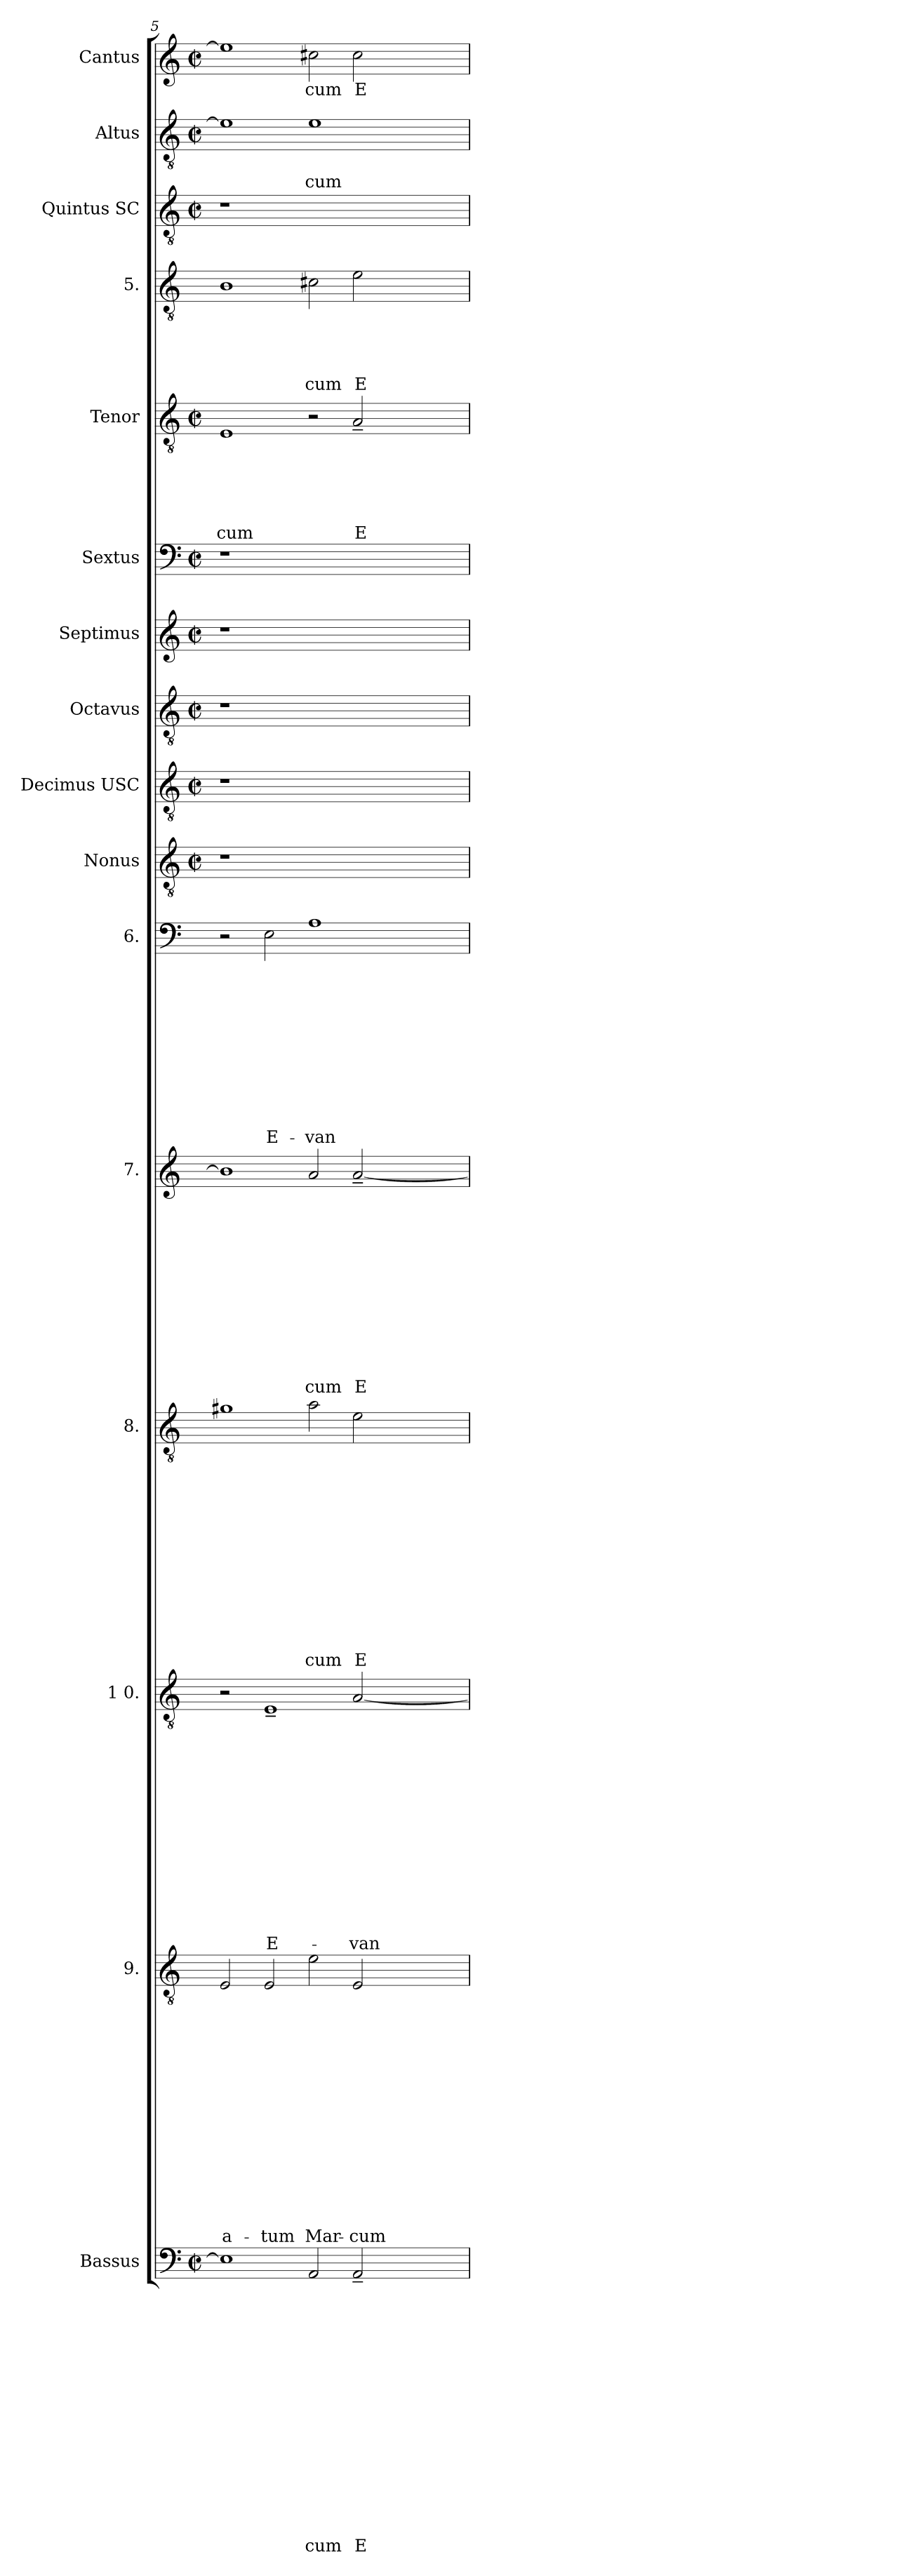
**kern	**text	**text	**text	**text	**text	**text	**text	**text	**text	**text	**text	**text	**text	**text	**text	**text	**kern	**text	**text	**text	**text	**text	**text	**text	**text	**text	**text	**text	**text	**text	**text	**text	**kern	**text	**text	**text	**text	**text	**text	**text	**text	**text	**text	**text	**text	**text	**text	**kern	**text	**text	**text	**text	**text	**text	**text	**text	**text	**text	**text	**text	**text	**kern	**text	**text	**text	**text	**text	**text	**text	**text	**text	**text	**text	**text	**kern	**text	**text	**text	**text	**text	**text	**text	**text	**text	**text	**text	**kern	**kern	**kern	**kern	**kern	**kern	**text	**text	**text	**text	**text	**text	**kern	**text	**text	**text	**text	**text	**kern	**kern	**text	**text	**kern	**text
*part16	*part16	*part16	*part16	*part16	*part16	*part16	*part16	*part16	*part16	*part16	*part16	*part16	*part16	*part16	*part16	*part16	*part15	*part15	*part15	*part15	*part15	*part15	*part15	*part15	*part15	*part15	*part15	*part15	*part15	*part15	*part15	*part15	*part14	*part14	*part14	*part14	*part14	*part14	*part14	*part14	*part14	*part14	*part14	*part14	*part14	*part14	*part14	*part13	*part13	*part13	*part13	*part13	*part13	*part13	*part13	*part13	*part13	*part13	*part13	*part13	*part13	*part12	*part12	*part12	*part12	*part12	*part12	*part12	*part12	*part12	*part12	*part12	*part12	*part12	*part11	*part11	*part11	*part11	*part11	*part11	*part11	*part11	*part11	*part11	*part11	*part11	*part10	*part9	*part8	*part7	*part6	*part5	*part5	*part5	*part5	*part5	*part5	*part5	*part4	*part4	*part4	*part4	*part4	*part4	*part3	*part2	*part2	*part2	*part1	*part1
*staff16	*staff16	*staff16	*staff16	*staff16	*staff16	*staff16	*staff16	*staff16	*staff16	*staff16	*staff16	*staff16	*staff16	*staff16	*staff16	*staff16	*staff15	*staff15	*staff15	*staff15	*staff15	*staff15	*staff15	*staff15	*staff15	*staff15	*staff15	*staff15	*staff15	*staff15	*staff15	*staff15	*staff14	*staff14	*staff14	*staff14	*staff14	*staff14	*staff14	*staff14	*staff14	*staff14	*staff14	*staff14	*staff14	*staff14	*staff14	*staff13	*staff13	*staff13	*staff13	*staff13	*staff13	*staff13	*staff13	*staff13	*staff13	*staff13	*staff13	*staff13	*staff13	*staff12	*staff12	*staff12	*staff12	*staff12	*staff12	*staff12	*staff12	*staff12	*staff12	*staff12	*staff12	*staff12	*staff11	*staff11	*staff11	*staff11	*staff11	*staff11	*staff11	*staff11	*staff11	*staff11	*staff11	*staff11	*staff10	*staff9	*staff8	*staff7	*staff6	*staff5	*staff5	*staff5	*staff5	*staff5	*staff5	*staff5	*staff4	*staff4	*staff4	*staff4	*staff4	*staff4	*staff3	*staff2	*staff2	*staff2	*staff1	*staff1
*I"Bassus	*	*	*	*	*	*	*	*	*	*	*	*	*	*	*	*	*I"9.	*	*	*	*	*	*	*	*	*	*	*	*	*	*	*	*I"1 0.	*	*	*	*	*	*	*	*	*	*	*	*	*	*	*I"8.	*	*	*	*	*	*	*	*	*	*	*	*	*	*I"7.	*	*	*	*	*	*	*	*	*	*	*	*	*I"6.	*	*	*	*	*	*	*	*	*	*	*	*I"Nonus	*I"Decimus USC	*I"Octavus	*I"Septimus	*I"Sextus	*I"Tenor	*	*	*	*	*	*	*I"5.	*	*	*	*	*	*I"Quintus SC	*I"Altus	*	*	*I"Cantus	*
*I'B.	*	*	*	*	*	*	*	*	*	*	*	*	*	*	*	*	*	*	*	*	*	*	*	*	*	*	*	*	*	*	*	*	*	*	*	*	*	*	*	*	*	*	*	*	*	*	*	*	*	*	*	*	*	*	*	*	*	*	*	*	*	*	*	*	*	*	*	*	*	*	*	*	*	*	*	*	*	*	*	*	*	*	*	*	*	*	*	*	*	*	*	*I'T.	*	*	*	*	*	*	*	*	*	*	*	*	*	*I'A.	*	*	*I'C.	*
*clefF4	*	*	*	*	*	*	*	*	*	*	*	*	*	*	*	*	*clefGv2	*	*	*	*	*	*	*	*	*	*	*	*	*	*	*	*clefGv2	*	*	*	*	*	*	*	*	*	*	*	*	*	*	*clefGv2	*	*	*	*	*	*	*	*	*	*	*	*	*	*clefG2	*	*	*	*	*	*	*	*	*	*	*	*	*clefF4	*	*	*	*	*	*	*	*	*	*	*	*clefGv2	*clefGv2	*clefGv2	*clefG2	*clefF4	*clefGv2	*	*	*	*	*	*	*clefGv2	*	*	*	*	*	*clefGv2	*clefGv2	*	*	*clefG2	*
*k[]	*	*	*	*	*	*	*	*	*	*	*	*	*	*	*	*	*k[]	*	*	*	*	*	*	*	*	*	*	*	*	*	*	*	*k[]	*	*	*	*	*	*	*	*	*	*	*	*	*	*	*k[]	*	*	*	*	*	*	*	*	*	*	*	*	*	*k[]	*	*	*	*	*	*	*	*	*	*	*	*	*k[]	*	*	*	*	*	*	*	*	*	*	*	*k[]	*k[]	*k[]	*k[]	*k[]	*k[]	*	*	*	*	*	*	*k[]	*	*	*	*	*	*k[]	*k[]	*	*	*k[]	*
*C:	*	*	*	*	*	*	*	*	*	*	*	*	*	*	*	*	*C:	*	*	*	*	*	*	*	*	*	*	*	*	*	*	*	*C:	*	*	*	*	*	*	*	*	*	*	*	*	*	*	*C:	*	*	*	*	*	*	*	*	*	*	*	*	*	*C:	*	*	*	*	*	*	*	*	*	*	*	*	*C:	*	*	*	*	*	*	*	*	*	*	*	*C:	*C:	*C:	*C:	*C:	*C:	*	*	*	*	*	*	*C:	*	*	*	*	*	*C:	*C:	*	*	*C:	*
*M2/2	*	*	*	*	*	*	*	*	*	*	*	*	*	*	*	*	*	*	*	*	*	*	*	*	*	*	*	*	*	*	*	*	*	*	*	*	*	*	*	*	*	*	*	*	*	*	*	*	*	*	*	*	*	*	*	*	*	*	*	*	*	*	*	*	*	*	*	*	*	*	*	*	*	*	*	*	*	*	*	*	*	*	*	*	*	*	*M2/2	*M2/2	*M2/2	*M2/2	*M2/2	*M2/2	*	*	*	*	*	*	*	*	*	*	*	*	*M2/2	*M2/2	*	*	*M2/2	*
*met(c|)	*	*	*	*	*	*	*	*	*	*	*	*	*	*	*	*	*	*	*	*	*	*	*	*	*	*	*	*	*	*	*	*	*	*	*	*	*	*	*	*	*	*	*	*	*	*	*	*	*	*	*	*	*	*	*	*	*	*	*	*	*	*	*	*	*	*	*	*	*	*	*	*	*	*	*	*	*	*	*	*	*	*	*	*	*	*	*met(c|)	*met(c|)	*met(c|)	*met(c|)	*met(c|)	*met(c|)	*	*	*	*	*	*	*	*	*	*	*	*	*met(c|)	*met(c|)	*	*	*met(c|)	*
=5	=5	=5	=5	=5	=5	=5	=5	=5	=5	=5	=5	=5	=5	=5	=5	=5	=5	=5	=5	=5	=5	=5	=5	=5	=5	=5	=5	=5	=5	=5	=5	=5	=5	=5	=5	=5	=5	=5	=5	=5	=5	=5	=5	=5	=5	=5	=5	=5	=5	=5	=5	=5	=5	=5	=5	=5	=5	=5	=5	=5	=5	=5	=5	=5	=5	=5	=5	=5	=5	=5	=5	=5	=5	=5	=5	=5	=5	=5	=5	=5	=5	=5	=5	=5	=5	=5	=5	=5	=5	=5	=5	=5	=5	=5	=5	=5	=5	=5	=5	=5	=5	=5	=5	=5	=5	=5	=5	=5	=5	=5
!	!	!	!	!	!	!	!	!	!	!	!	!	!	!	!	!	!	!	!	!	!	!	!	!	!	!	!	!	!	!	!	!LO:LY:b	!	!	!	!	!	!	!	!	!	!	!	!	!	!	!	!	!	!	!	!	!	!	!	!	!	!	!	!	!	!	!	!	!	!	!	!	!	!	!	!	!	!	!	!	!	!	!	!	!	!	!	!	!	!	!	!	!	!	!	!	!	!	!	!	!	!LO:LY:b	!	!	!	!	!	!	!	!	!	!	!	!
1E]	.	.	.	.	.	.	.	.	.	.	.	.	.	.	.	.	2E/	.	.	.	.	.	.	.	.	.	.	.	.	.	.	-a-	2r	.	.	.	.	.	.	.	.	.	.	.	.	.	.	1g#X	.	.	.	.	.	.	.	.	.	.	.	.	.	1b]	.	.	.	.	.	.	.	.	.	.	.	.	2r	.	.	.	.	.	.	.	.	.	.	.	1r	1r	1r	1r	1r	1E	.	.	.	.	.	-cum	1B	.	.	.	.	.	1r	1e]	.	.	1ee]	.
!	!	!	!	!	!	!	!	!	!	!	!	!	!	!	!	!	!	!	!	!	!	!	!	!	!	!	!	!	!	!	!	!LO:LY:b	!	!	!	!	!	!	!	!	!	!	!	!	!	!	!LO:LY:b	!	!	!	!	!	!	!	!	!	!	!	!	!	!	!	!	!	!	!	!	!	!	!	!	!	!	!	!	!	!	!	!	!	!	!	!	!	!	!LO:LY:b	!	!	!	!	!	!	!	!	!	!	!	!	!	!	!	!	!	!	!	!	!	!	!	!
.	.	.	.	.	.	.	.	.	.	.	.	.	.	.	.	.	2E/	.	.	.	.	.	.	.	.	.	.	.	.	.	.	-tum	1E~<	.	.	.	.	.	.	.	.	.	.	.	.	.	E-	.	.	.	.	.	.	.	.	.	.	.	.	.	.	.	.	.	.	.	.	.	.	.	.	.	.	.	2E\	.	.	.	.	.	.	.	.	.	.	E-	.	.	.	.	.	.	.	.	.	.	.	.	.	.	.	.	.	.	.	.	.	.	.	.
!	!	!	!	!	!	!	!	!	!	!	!	!	!	!	!	!LO:LY:b	!	!	!	!	!	!	!	!	!	!	!	!	!	!	!	!LO:LY:b	!	!	!	!	!	!	!	!	!	!	!	!	!	!	!	!	!	!	!	!	!	!	!	!	!	!	!	!	!LO:LY:b	!	!	!	!	!	!	!	!	!	!	!	!	!LO:LY:b	!	!	!	!	!	!	!	!	!	!	!	!LO:LY:b	!	!	!	!	!	!	!	!	!	!	!	!	!	!	!	!	!	!LO:LY:b	!	!	!	!LO:LY:b	!	!LO:LY:b
2AA/	.	.	.	.	.	.	.	.	.	.	.	.	.	.	.	-cum	2e\	.	.	.	.	.	.	.	.	.	.	.	.	.	.	Mar-	.	.	.	.	.	.	.	.	.	.	.	.	.	.	.	2a\	.	.	.	.	.	.	.	.	.	.	.	.	-cum	2a/	.	.	.	.	.	.	.	.	.	.	.	-cum	1A	.	.	.	.	.	.	.	.	.	.	-van-	1ryy	1ryy	1ryy	1ryy	1ryy	2r	.	.	.	.	.	.	2c#X\	.	.	.	.	-cum	1ryy	1e	.	-cum	2cc#X\	-cum
!	!	!	!	!	!	!	!	!	!	!	!	!	!	!	!	!LO:LY:b	!	!	!	!	!	!	!	!	!	!	!	!	!	!	!	!LO:LY:b	!	!	!	!	!	!	!	!	!	!	!	!	!	!	!LO:LY:b	!	!	!	!	!	!	!	!	!	!	!	!	!	!LO:LY:b	!	!	!	!	!	!	!	!	!	!	!	!	!LO:LY:b	!	!	!	!	!	!	!	!	!	!	!	!	!	!	!	!	!	!	!	!	!	!	!	!LO:LY:b	!	!	!	!	!	!LO:LY:b	!	!	!	!	!	!LO:LY:b
2AA~</	.	.	.	.	.	.	.	.	.	.	.	.	.	.	.	E-	2E/	.	.	.	.	.	.	.	.	.	.	.	.	.	.	-cum	[<2A/	.	.	.	.	.	.	.	.	.	.	.	.	.	-van-	2e\	.	.	.	.	.	.	.	.	.	.	.	.	E-	[<2a~</	.	.	.	.	.	.	.	.	.	.	.	E-	.	.	.	.	.	.	.	.	.	.	.	.	.	.	.	.	.	2A~</	.	.	.	.	.	E-	2e\	.	.	.	.	E-	.	.	.	.	2cc#\	E-
=	=	=	=	=	=	=	=	=	=	=	=	=	=	=	=	=	=	=	=	=	=	=	=	=	=	=	=	=	=	=	=	=	=	=	=	=	=	=	=	=	=	=	=	=	=	=	=	=	=	=	=	=	=	=	=	=	=	=	=	=	=	=	=	=	=	=	=	=	=	=	=	=	=	=	=	=	=	=	=	=	=	=	=	=	=	=	=	=	=	=	=	=	=	=	=	=	=	=	=	=	=	=	=	=	=	=	=	=	=	=
*-	*-	*-	*-	*-	*-	*-	*-	*-	*-	*-	*-	*-	*-	*-	*-	*-	*-	*-	*-	*-	*-	*-	*-	*-	*-	*-	*-	*-	*-	*-	*-	*-	*-	*-	*-	*-	*-	*-	*-	*-	*-	*-	*-	*-	*-	*-	*-	*-	*-	*-	*-	*-	*-	*-	*-	*-	*-	*-	*-	*-	*-	*-	*-	*-	*-	*-	*-	*-	*-	*-	*-	*-	*-	*-	*-	*-	*-	*-	*-	*-	*-	*-	*-	*-	*-	*-	*-	*-	*-	*-	*-	*-	*-	*-	*-	*-	*-	*-	*-	*-	*-	*-	*-	*-	*-	*-	*-	*-	*-	*-
